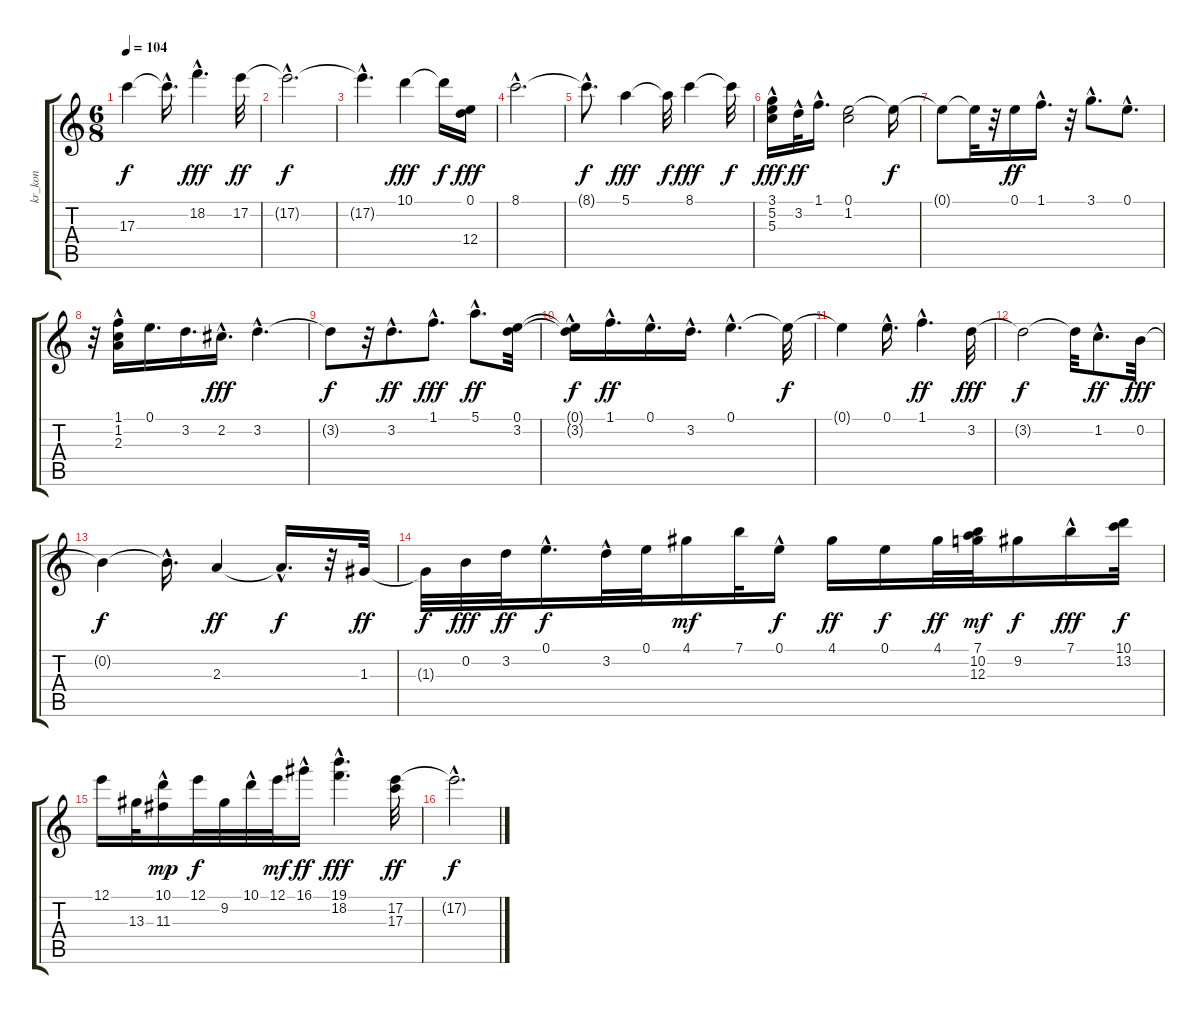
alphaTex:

\track ("kr_kon" "kr_kon") {instrument distortionguitar}
\staff {score tabs}
\tuning (E4 B3 G3 D3 A2 E2) {hide}
\ts (6 8)
\tempo 104
\clef g2
\ks c
17.3{t}.4{dy f} 17.3{hac t}.16{d} 18.2{hac}.4{d dy fff} 17.2.32{dy ff} |
17.2{hac t}.2{d dy f} |
17.2{hac t}.4{d} 10.1.4{dy fff} 10.1{t}.16{dy f} (0.1 12.4).16{dy fff} |
8.1{hac}.2{d} |
8.1{hac t}.8{d dy f} 5.1.4{dy fff} 5.1{t}.32{dy f} 8.1.4{dy fff} 8.1{t}.32{dy f} |
(3.1 5.2{hac} 5.3).16{dy fff} 3.2{hac}.32{dy ff} 1.1{hac}.16{d} (0.1 1.2).2 0.1{t}.16{dy f} |
0.1{t}.8 0.1{t}.32 r.32 0.1.16{dy ff} 1.1{hac}.16{d} r.32 3.1{hac}.8{d} 0.1{hac}.8{d} |
r.32 (1.1{hac} 1.2 2.3).16 0.1.16{d} 3.2.16{d} 2.2{hac}.16{d dy fff} 3.2{hac}.4{d} |
3.2{t}.8{dy f} r.32 3.2{hac}.8{d dy ff} 1.1{hac}.8{d dy fff} 5.1{hac}.8{d dy ff} (0.1 3.2).32 |
(0.1{t} 3.2{hac t}).16{dy f} 1.1{hac}.16{d dy ff} 0.1{hac}.16{d} 3.2{hac}.16{d} 0.1{hac}.4{d} 0.1{t}.32{dy f} |
0.1{t}.4 0.1{hac}.16{d} 1.1{hac}.4{d dy ff} 3.2.32{dy fff} |
3.2{t}.2{dy f} 3.2{t}.32 1.2{hac}.8{d dy ff} 0.2.32{dy fff} |
0.2{t}.4{dy f} 0.2{hac t}.16{d} 2.3.4{dy ff} 2.3{hac t}.16{d dy f} r.32 1.3.32{dy ff} |
1.3{t}.32{dy f} 0.2.32{dy fff} 3.2.32{dy ff} 0.1{hac}.16{d dy f} 3.2{hac}.32 0.1.32 4.1.16{dy mf} 7.1.32 0.1{hac}.16{dy f} 4.1.16{dy ff} 0.1.16{dy f} 4.1.32{dy ff} (7.1 10.2 12.3).32{dy mf} 9.2.16{dy f} 7.1{hac}.16{dy fff} (10.1 13.2).32{dy f} |
12.1.16 13.3.32 (10.1 11.3{hac}).16{dy mp} 12.1.32{dy f} 9.2.32 10.1{hac}.32 12.1.32{dy mf} 16.1{hac}.16{dy ff} (19.1{hac} 18.2).4{d dy fff} (17.2 17.3).32{dy ff} |
17.2{hac t}.2{d dy f}
